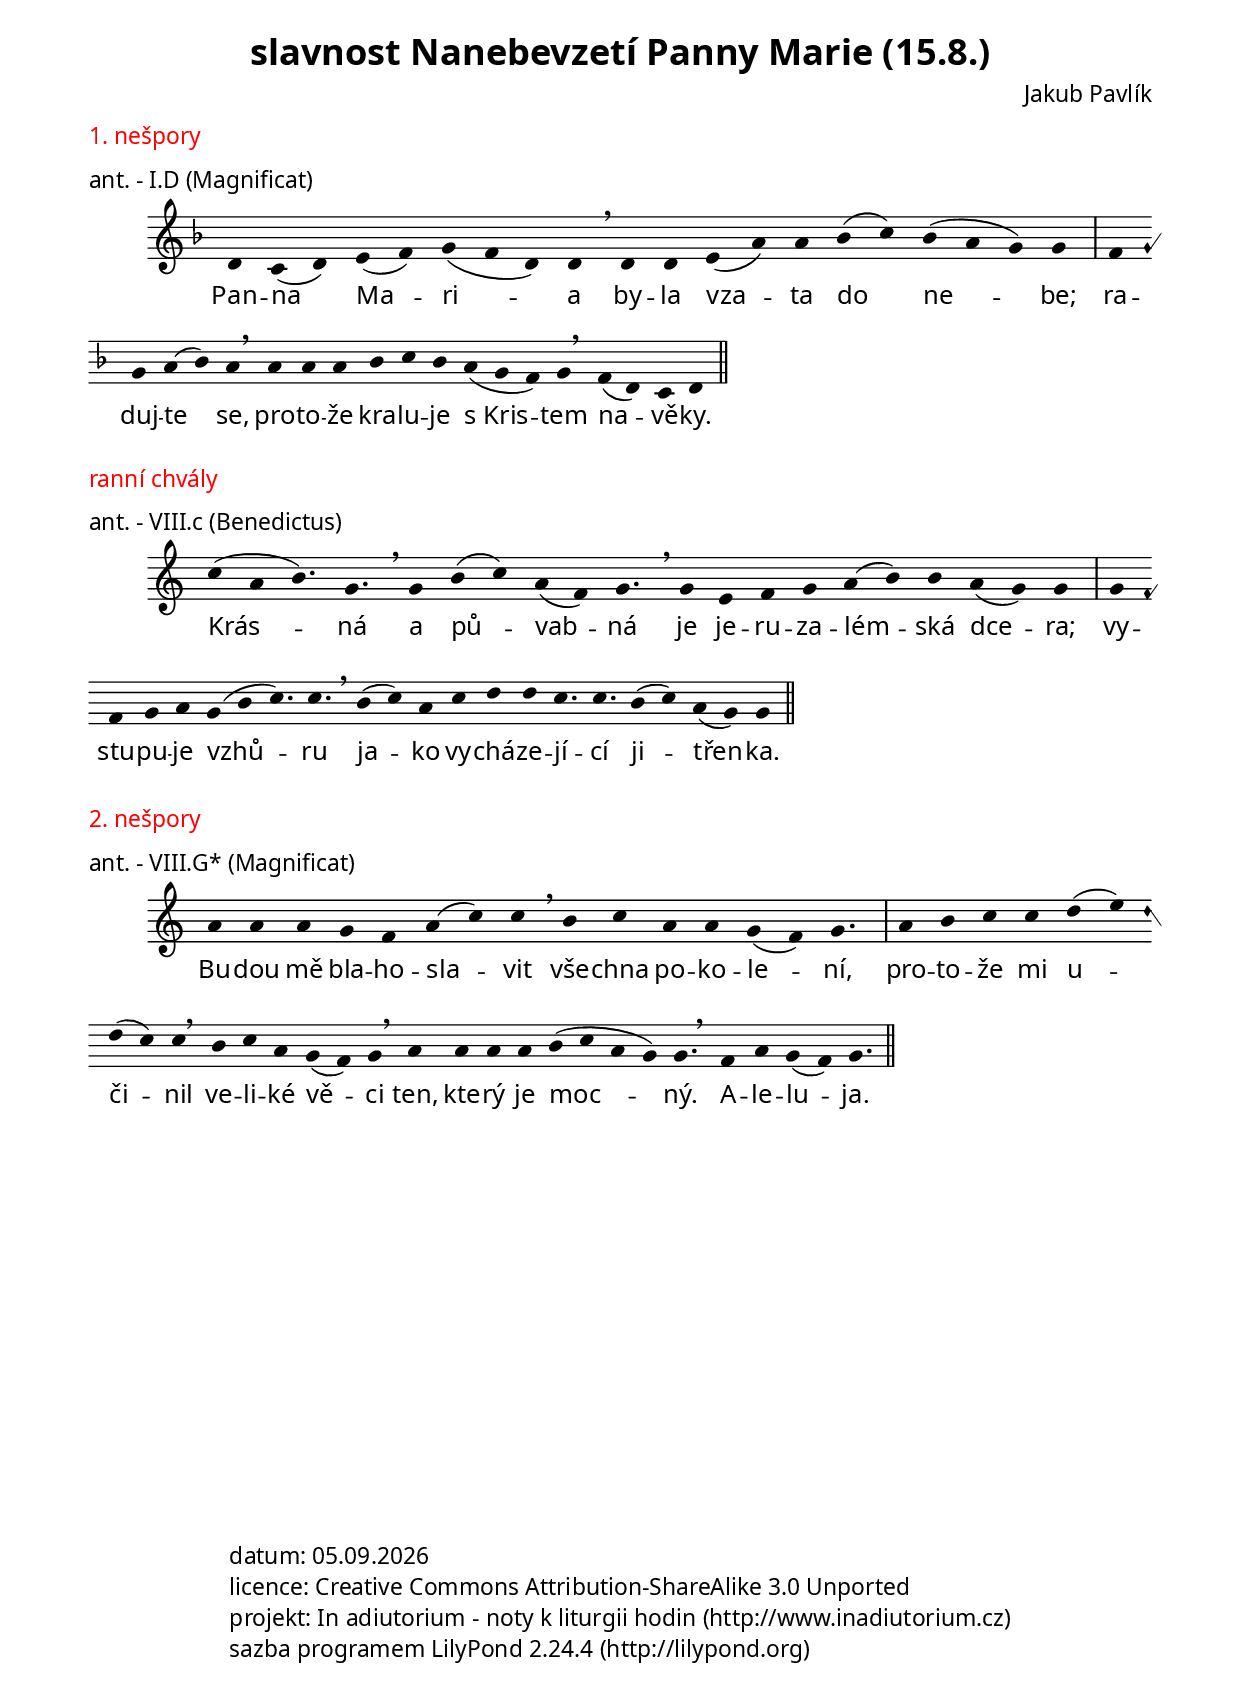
\version "2.12.3"

\header {
  title = "slavnost Nanebevzetí Panny Marie (15.8.)"
  composer = "Jakub Pavlík"
}

\include "../spolecne.ly"

\markup {\nadpisHodinka {"1. nešpory"}}

\score {
  \relative c' {
    \choralniRezim
    \key f \major
    d4 c( d) e( f) g( f d) d \breathe d d e( a) a bes( c) bes( a g) g \bar "|"
    f4 g a( bes) a \breathe \bar "" a a a bes c bes a( g f) g \breathe \bar ""
    f( d) c d \bar "||"
  }
  \addlyrics {
    Pan -- na Ma -- ri -- a by -- la vza -- ta do ne -- be;
    ra -- duj -- te se, pro -- to -- že kra -- lu -- je s_Kris -- tem na -- vě -- ky.
  }
  \header {
    quid = "ant."
    modus = "I"
    differentia = "D" 
    psalmus = "Magnificat"
    piece = \markup {\sestavTitulek}
  }
}

\markup {\nadpisHodinka {"ranní chvály"}}

\score {
  \relative c'' {
    \choralniRezim
    c4( a b4.) g \breathe g4 b( c) a( f) g4. \breathe
    g4 e f g a( b) b a( g) g \bar "|"
    g4 f g a g( b c4.) c \breathe b4( c) a c d d c4. c b4( c) a( g) g \bar "||"
  }
  \addlyrics {
    Krás -- ná a pů -- vab -- ná je je -- ru -- za -- lém -- ská dce -- ra;
    vy -- stu -- pu -- je vzhů -- ru ja -- ko vy -- chá -- ze -- jí -- cí
    ji -- třen -- ka.
  }
  \header {
    quid = "ant."
    modus = "VIII"
    differentia = "c" 
    psalmus = "Benedictus"
    piece = \markup {\sestavTitulek}
  }
}

\markup {\nadpisHodinka {"2. nešpory"}}

\score {
  \relative c'' {
    \choralniRezim
    a4 a a g f a( c) c \breathe b c a a g( f) g4. \bar "|"
    a4 b c c d( e) d( c) c \breathe \bar ""
    b c a g( f) g \breathe \bar "" a a a a b( c a g) g4. \breathe \bar ""
    f4 a g( f) g4. \bar "||"
  }
  \addlyrics {
    Bu -- dou mě bla -- ho -- sla -- vit vše -- chna po -- ko -- le -- ní,
    pro -- to -- že mi u -- či -- nil ve -- li -- ké vě -- ci ten,
    kte -- rý je moc -- ný.
    A -- le -- lu -- ja.
  }
  \header {
    quid = "ant."
    modus = "VIII"
    differentia = "G*" 
    psalmus = "Magnificat"
    piece = \markup {\sestavTitulek}
  }
}